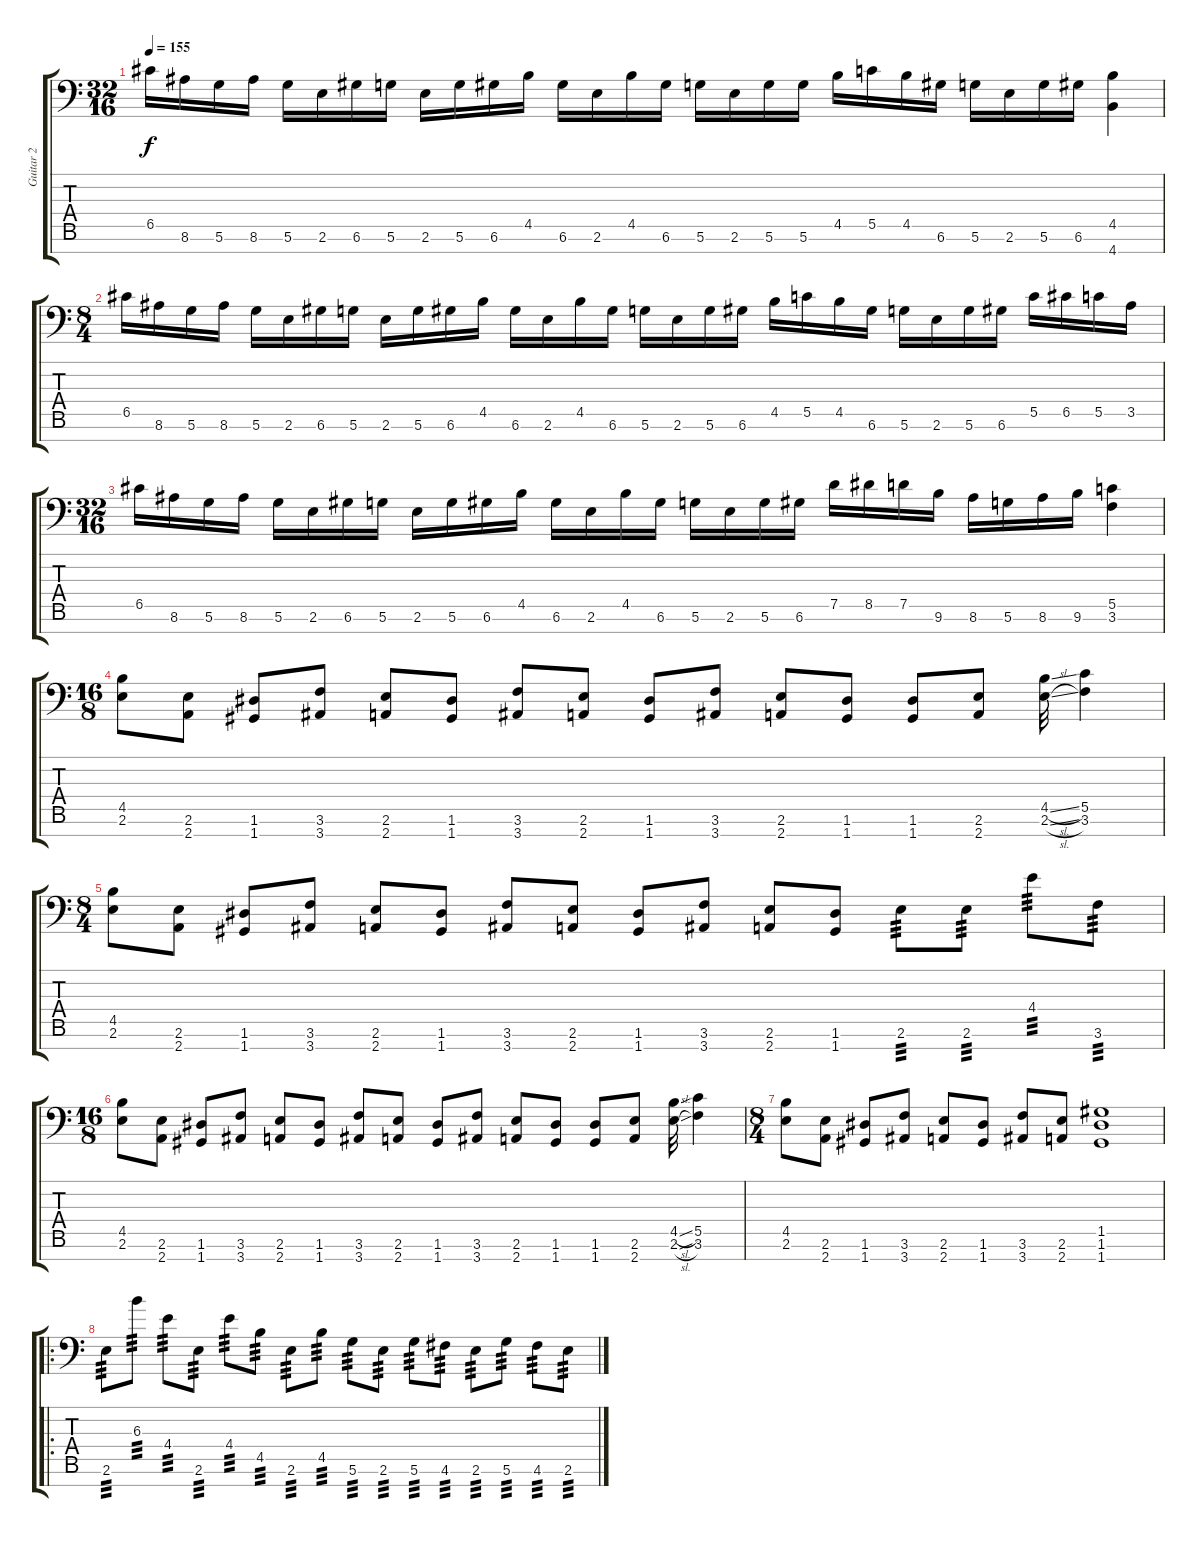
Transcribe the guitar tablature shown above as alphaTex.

\track ("Guitar 2" "Guitar 2") {instrument distortionguitar}
\staff {score tabs}
\tuning (D4 A3 F3 C3 G2 D2 G1) {hide}
\ts (32 16)
\tempo 155
\clef f4
\ks c
6.5.16{dy f} 8.6.16 5.6.16 8.6.16 5.6.16 2.6.16 6.6.16 5.6.16 2.6.16 5.6.16 6.6.16 4.5.16 6.6.16 2.6.16 4.5.16 6.6.16 5.6.16 2.6.16 5.6.16 5.6.16 4.5.16 5.5.16 4.5.16 6.6.16 5.6.16 2.6.16 5.6.16 6.6.16 (4.5 4.7).4 |
\ts (8 4)
6.5.16 8.6.16 5.6.16 8.6.16 5.6.16 2.6.16 6.6.16 5.6.16 2.6.16 5.6.16 6.6.16 4.5.16 6.6.16 2.6.16 4.5.16 6.6.16 5.6.16 2.6.16 5.6.16 6.6.16 4.5.16 5.5.16 4.5.16 6.6.16 5.6.16 2.6.16 5.6.16 6.6.16 5.5.16 6.5.16 5.5.16 3.5.16 |
\ts (32 16)
6.5.16 8.6.16 5.6.16 8.6.16 5.6.16 2.6.16 6.6.16 5.6.16 2.6.16 5.6.16 6.6.16 4.5.16 6.6.16 2.6.16 4.5.16 6.6.16 5.6.16 2.6.16 5.6.16 6.6.16 7.5.16 8.5.16 7.5.16 9.6.16 8.6.16 5.6.16 8.6.16 9.6.16 (5.5 3.6).4 |
\ts (16 8)
(4.5 2.6).8 (2.6 2.7).8 (1.6 1.7).8 (3.6 3.7).8 (2.6 2.7).8 (1.6 1.7).8 (3.6 3.7).8 (2.6 2.7).8 (1.6 1.7).8 (3.6 3.7).8 (2.6 2.7).8 (1.6 1.7).8 (1.6 1.7).8 (2.6 2.7).8 (4.5{sl} 2.6{sl}).32 (5.5 3.6).4 |
\ts (8 4)
(4.5 2.6).8 (2.6 2.7).8 (1.6 1.7).8 (3.6 3.7).8 (2.6 2.7).8 (1.6 1.7).8 (3.6 3.7).8 (2.6 2.7).8 (1.6 1.7).8 (3.6 3.7).8 (2.6 2.7).8 (1.6 1.7).8 2.6.8{tp 3} 2.6.8{tp 3} 4.4.8{tp 3} 3.6.8{tp 3} |
\ts (16 8)
(4.5 2.6).8 (2.6 2.7).8 (1.6 1.7).8 (3.6 3.7).8 (2.6 2.7).8 (1.6 1.7).8 (3.6 3.7).8 (2.6 2.7).8 (1.6 1.7).8 (3.6 3.7).8 (2.6 2.7).8 (1.6 1.7).8 (1.6 1.7).8 (2.6 2.7).8 (4.5{sl} 2.6{sl}).32 (5.5 3.6).4 |
\ts (8 4)
(4.5 2.6).8 (2.6 2.7).8 (1.6 1.7).8 (3.6 3.7).8 (2.6 2.7).8 (1.6 1.7).8 (3.6 3.7).8 (2.6 2.7).8 (1.5 1.6 1.7).1 |
\ro
2.6.8{tp 3} 6.3.8{tp 3} 4.4.8{tp 3} 2.6.8{tp 3} 4.4.8{tp 3} 4.5.8{tp 3} 2.6.8{tp 3} 4.5.8{tp 3} 5.6.8{tp 3} 2.6.8{tp 3} 5.6.8{tp 3} 4.6.8{tp 3} 2.6.8{tp 3} 5.6.8{tp 3} 4.6.8{tp 3} 2.6.8{tp 3}
